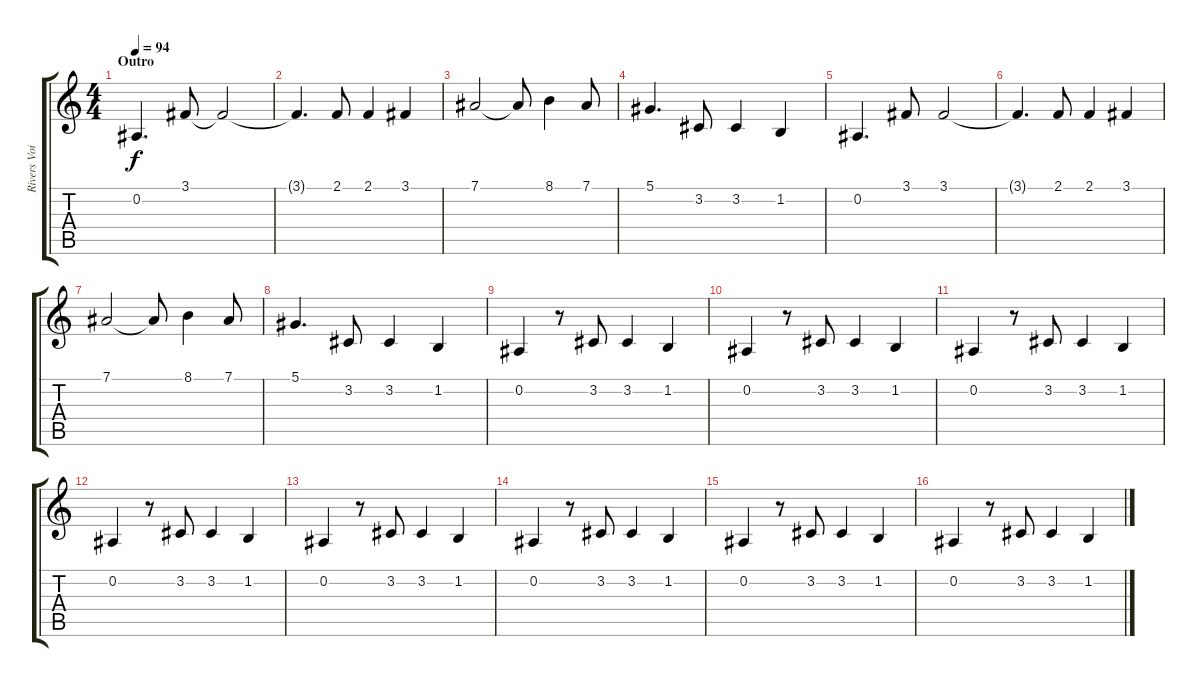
\track ("Rivers Voice" "Rivers Voi") {instrument altosax}
\staff {score tabs}
\tuning (Eb4 Bb3 Gb3 Db3 Ab2 Eb2) {hide}
\ts (4 4)
\section ("" "Outro")
\tempo 94
\clef g2
\ks c
0.2.4{d dy f} 3.1.8 3.1{t}.2 |
3.1{t}.4{d} 2.1.8 2.1.4 3.1.4 |
7.1.2 7.1{t}.8 8.1.4 7.1.8 |
5.1.4{d} 3.2.8 3.2.4 1.2.4 |
0.2.4{d} 3.1.8 3.1.2 |
3.1{t}.4{d} 2.1.8 2.1.4 3.1.4 |
7.1.2 7.1{t}.8 8.1.4 7.1.8 |
5.1.4{d} 3.2.8 3.2.4 1.2.4 |
0.2.4 r.8 3.2.8 3.2.4 1.2.4 |
0.2.4 r.8 3.2.8 3.2.4 1.2.4 |
0.2.4 r.8 3.2.8 3.2.4 1.2.4 |
0.2.4 r.8 3.2.8 3.2.4 1.2.4 |
0.2.4 r.8 3.2.8 3.2.4 1.2.4 |
0.2.4 r.8 3.2.8 3.2.4 1.2.4 |
0.2.4 r.8 3.2.8 3.2.4 1.2.4 |
0.2.4 r.8 3.2.8 3.2.4 1.2.4
